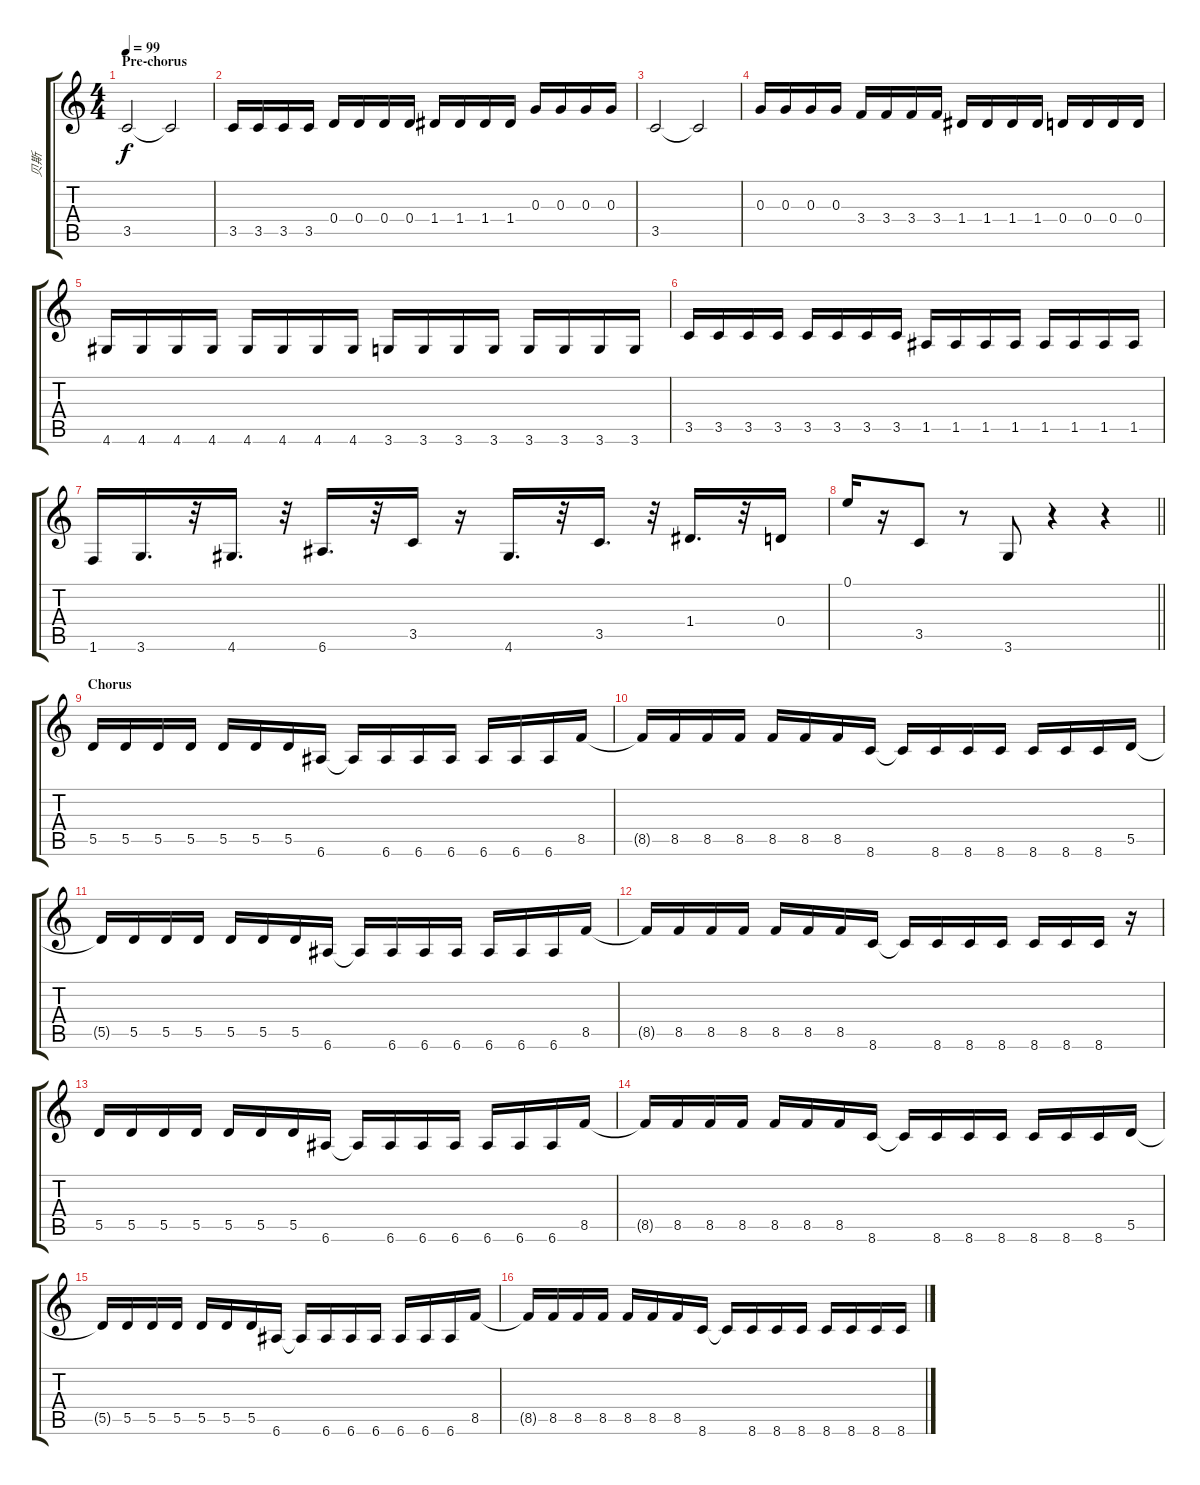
\track ("贝斯" "贝斯") {instrument electricbassfinger}
\staff {score tabs}
\tuning (E4 B3 G3 D3 A2 E2) {hide}
\ts (4 4)
\section ("" "Pre-chorus")
\tempo 99
\clef g2
\ks c
3.5.2{dy f} 3.5{t}.2 |
3.5.16 3.5.16 3.5.16 3.5.16 0.4.16 0.4.16 0.4.16 0.4.16 1.4.16 1.4.16 1.4.16 1.4.16 0.3.16 0.3.16 0.3.16 0.3.16 |
3.5.2 3.5{t}.2 |
0.3.16 0.3.16 0.3.16 0.3.16 3.4.16 3.4.16 3.4.16 3.4.16 1.4.16 1.4.16 1.4.16 1.4.16 0.4.16 0.4.16 0.4.16 0.4.16 |
4.6.16 4.6.16 4.6.16 4.6.16 4.6.16 4.6.16 4.6.16 4.6.16 3.6.16 3.6.16 3.6.16 3.6.16 3.6.16 3.6.16 3.6.16 3.6.16 |
3.5.16 3.5.16 3.5.16 3.5.16 3.5.16 3.5.16 3.5.16 3.5.16 1.5.16 1.5.16 1.5.16 1.5.16 1.5.16 1.5.16 1.5.16 1.5.16 |
1.6.16 3.6.16{d} r.32 4.6.16{d} r.32 6.6.16{d} r.32 3.5.16 r.16 4.6.16{d} r.32 3.5.16{d} r.32 1.4.16{d} r.32 0.4.16 |
\barLineRight lightlight
0.1.16 r.16 3.5.8 r.8 3.6.8 r.4 r.4 |
\section ("" "Chorus")
5.5.16 5.5.16 5.5.16 5.5.16 5.5.16 5.5.16 5.5.16 6.6.16 6.6{t}.16 6.6.16 6.6.16 6.6.16 6.6.16 6.6.16 6.6.16 8.5.16 |
8.5{t}.16 8.5.16 8.5.16 8.5.16 8.5.16 8.5.16 8.5.16 8.6.16 8.6{t}.16 8.6.16 8.6.16 8.6.16 8.6.16 8.6.16 8.6.16 5.5.16 |
5.5{t}.16 5.5.16 5.5.16 5.5.16 5.5.16 5.5.16 5.5.16 6.6.16 6.6{t}.16 6.6.16 6.6.16 6.6.16 6.6.16 6.6.16 6.6.16 8.5.16 |
8.5{t}.16 8.5.16 8.5.16 8.5.16 8.5.16 8.5.16 8.5.16 8.6.16 8.6{t}.16 8.6.16 8.6.16 8.6.16 8.6.16 8.6.16 8.6.16 r.16 |
5.5.16 5.5.16 5.5.16 5.5.16 5.5.16 5.5.16 5.5.16 6.6.16 6.6{t}.16 6.6.16 6.6.16 6.6.16 6.6.16 6.6.16 6.6.16 8.5.16 |
8.5{t}.16 8.5.16 8.5.16 8.5.16 8.5.16 8.5.16 8.5.16 8.6.16 8.6{t}.16 8.6.16 8.6.16 8.6.16 8.6.16 8.6.16 8.6.16 5.5.16 |
5.5{t}.16 5.5.16 5.5.16 5.5.16 5.5.16 5.5.16 5.5.16 6.6.16 6.6{t}.16 6.6.16 6.6.16 6.6.16 6.6.16 6.6.16 6.6.16 8.5.16 |
8.5{t}.16 8.5.16 8.5.16 8.5.16 8.5.16 8.5.16 8.5.16 8.6.16 8.6{t}.16 8.6.16 8.6.16 8.6.16 8.6.16 8.6.16 8.6.16 8.6.16
